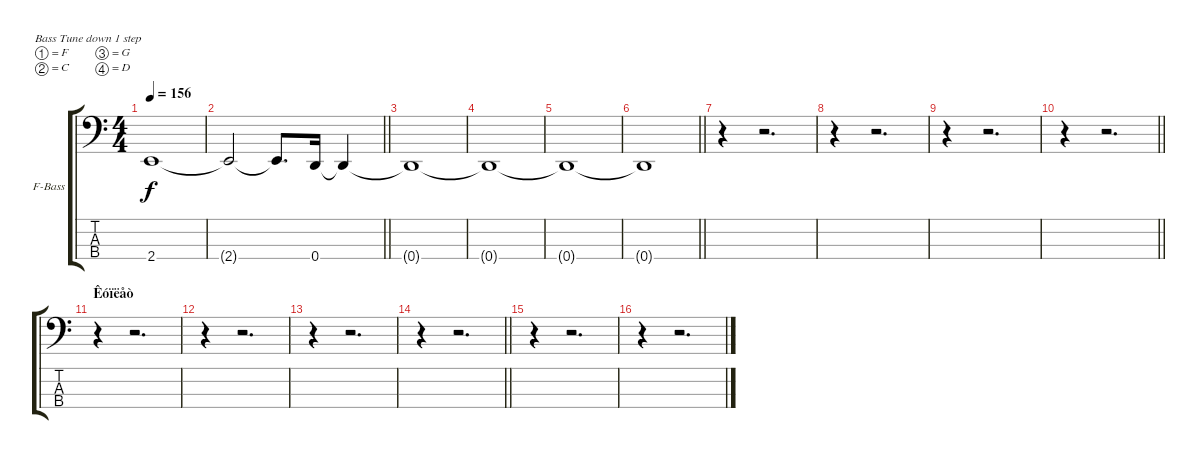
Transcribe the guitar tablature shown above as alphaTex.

\bracketExtendMode groupsimilarinstruments
\firstSystemTrackNameOrientation horizontal
\otherSystemsTrackNameOrientation horizontal
\track ("Êëàâèøè" "F-Bass") {instrument fretlessbass}
\staff {score tabs}
\tuning (F2 C2 G1 D1)
\ts (4 4)
\tempo 156
\clef f4
\ks c
2.4{t}.1{dy f} |
\barLineRight lightlight
2.4{t}.2 2.4{t}.8{d} 0.4.16 0.4{t}.4 |
0.4{t}.1 |
0.4{t}.1 |
0.4{t}.1 |
\barLineRight lightlight
0.4{t}.1 |
r.4 r.2{d} |
r.4 r.2{d} |
r.4 r.2{d} |
\barLineRight lightlight
r.4 r.2{d} |
\section ("" "Êóïëåò")
r.4 r.2{d} |
r.4 r.2{d} |
r.4 r.2{d} |
\barLineRight lightlight
r.4 r.2{d} |
r.4 r.2{d} |
r.4 r.2{d}
